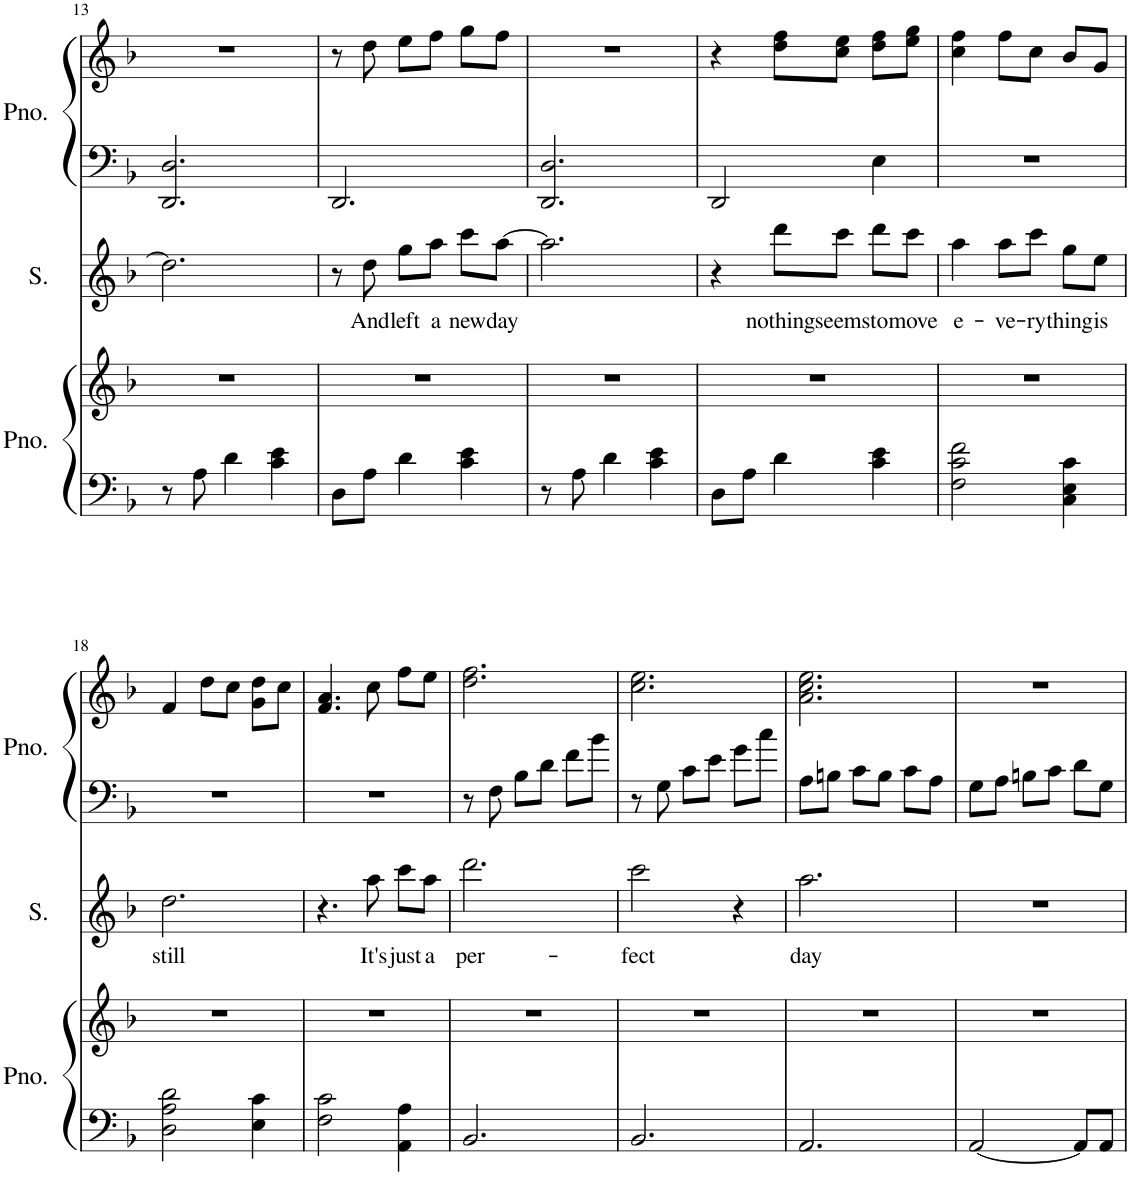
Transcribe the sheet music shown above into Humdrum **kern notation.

**kern	**kern	**kern	**text	**kern	**kern
*part3	*part3	*part2	*part2	*part1	*part1
*staff5	*staff4	*staff3	*staff3	*staff2	*staff1
*I"Piano	*	*I"Soprano	*	*I"Piano	*
*I'Pno.	*	*I'S.	*	*I'Pno.	*
!!LO:PB:g=z
*clefF4	*clefG2	*clefG2	*	*clefF4	*clefG2
*k[b-]	*k[b-]	*k[b-]	*	*k[b-]	*k[b-]
*M3/4	*M3/4	*M3/4	*	*M3/4	*M3/4
=13	=13	=13	=13	=13	=13
8r	2.r	2.dd\]	.	2.DD/ 2.D/	2.r
8A\	.	.	.	.	.
4d\	.	.	.	.	.
4c\ 4e\	.	.	.	.	.
=14	=14	=14	=14	=14	=14
8D\L	2.r	8r	.	2.DD/	8r
!	!	!	!LO:LY:b	!	!
8A\J	.	8dd\	And	.	8dd\
!	!	!	!LO:LY:b	!	!
4d\	.	8gg\L	left	.	8ee\L
!	!	!	!LO:LY:b	!	!
.	.	8aa\J	a	.	8ff\J
!	!	!	!LO:LY:b	!	!
4c\ 4e\	.	8ccc\L	new	.	8gg\L
!	!	!	!LO:LY:b	!	!
.	.	[8aa\J	day	.	8ff\J
=15	=15	=15	=15	=15	=15
8r	2.r	2.aa\]	.	2.DD/ 2.D/	2.r
8A\	.	.	.	.	.
4d\	.	.	.	.	.
4c\ 4e\	.	.	.	.	.
=16	=16	=16	=16	=16	=16
8D\L	2.r	4r	.	2DD/	4r
8A\J	.	.	.	.	.
!	!	!	!LO:LY:b	!	!
4d\	.	8ddd\L	nothing	.	8dd\ 8ff\L
!	!	!	!LO:LY:b	!	!
.	.	8ccc\J	seems	.	8cc\ 8ee\J
!	!	!	!LO:LY:b	!	!
4c\ 4e\	.	8ddd\L	to	4E\	8dd\ 8ff\L
!	!	!	!LO:LY:b	!	!
.	.	8ccc\J	move	.	8ee\ 8gg\J
=17	=17	=17	=17	=17	=17
!	!	!	!LO:LY:b	!	!
2F\ 2c\ 2f\	2.r	4aa\	e-	2.r	4cc\ 4ff\
!	!	!	!LO:LY:b	!	!
.	.	8aa\L	-ve-	.	8ff\L
!	!	!	!LO:LY:b	!	!
.	.	8ccc\J	-ry	.	8cc\J
!	!	!	!LO:LY:b	!	!
4C\ 4E\ 4c\	.	8gg\L	thing	.	8b-/L
!	!	!	!LO:LY:b	!	!
.	.	8ee\J	is	.	8g/J
!!LO:LB:g=z
=18	=18	=18	=18	=18	=18
!	!	!	!LO:LY:b	!	!
2D\ 2A\ 2d\	2.r	2.dd\	still	2.r	4f/
.	.	.	.	.	8dd\L
.	.	.	.	.	8cc\J
4E\ 4c\	.	.	.	.	8g\ 8dd\L
.	.	.	.	.	8cc\J
=19	=19	=19	=19	=19	=19
2F\ 2c\	2.r	4.r	.	2.r	4.f/ 4.a/
!	!	!	!LO:LY:b	!	!
.	.	8aa\	It's	.	8cc\
!	!	!	!LO:LY:b	!	!
4AA\ 4A\	.	8ccc\L	just	.	8ff\L
!	!	!	!LO:LY:b	!	!
.	.	8aa\J	a	.	8ee\J
=20	=20	=20	=20	=20	=20
!	!	!	!LO:LY:b	!	!
2.BB-/	2.r	2.ddd\	per-	8r	2.dd\ 2.ff\
.	.	.	.	8F\	.
.	.	.	.	8B-\L	.
.	.	.	.	8d\J	.
.	.	.	.	8f\L	.
.	.	.	.	8b-\J	.
=21	=21	=21	=21	=21	=21
!	!	!	!LO:LY:b	!	!
2.BB-/	2.r	2ccc\	-fect	8r	2.cc\ 2.ee\
.	.	.	.	8G\	.
.	.	.	.	8c\L	.
.	.	.	.	8e\J	.
.	.	4r	.	8g\L	.
.	.	.	.	8cc\J	.
=22	=22	=22	=22	=22	=22
!	!	!	!LO:LY:b	!	!
2.AA/	2.r	2.aa\	day	8A\L	2.a\ 2.cc\ 2.ee\
.	.	.	.	8Bn\J	.
.	.	.	.	8c\L	.
.	.	.	.	8B\J	.
.	.	.	.	8c\L	.
.	.	.	.	8A\J	.
=23	=23	=23	=23	=23	=23
[2AA/	2.r	2.r	.	8G\L	2.r
.	.	.	.	8A\J	.
.	.	.	.	8Bn\L	.
.	.	.	.	8c\J	.
8AA/L]	.	.	.	8d\L	.
8AA/J	.	.	.	8G\J	.
=	=	=	=	=	=
*-	*-	*-	*-	*-	*-
